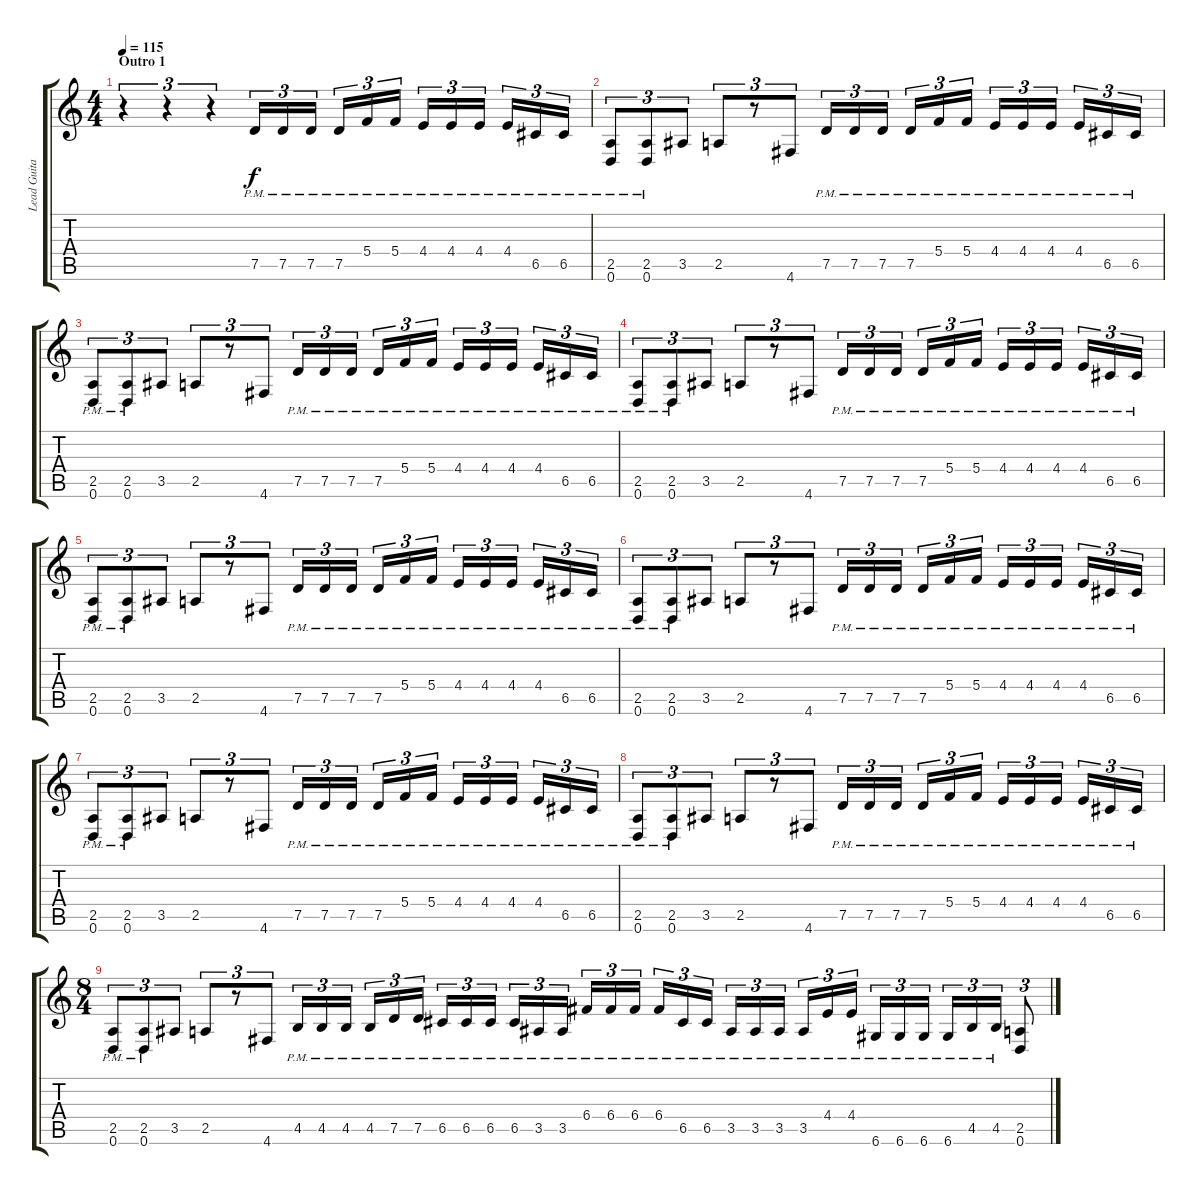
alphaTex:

\track ("Lead Guitar" "Lead Guita") {instrument distortionguitar}
\staff {score tabs}
\tuning (D4 A3 F3 C3 G2 D2) {hide}
\ts (4 4)
\section ("" "Outro 1")
\tempo 115
\clef g2
\ks c
r.4{tu (3 2) dy f} r.4{tu (3 2)} r.4{tu (3 2)} 7.5{pm}.16{tu (3 2)} 7.5{pm}.16{tu (3 2)} 7.5{pm}.16{tu (3 2) beam splitsecondary} 7.5{pm}.16{tu (3 2)} 5.4{pm}.16{tu (3 2)} 5.4{pm}.16{tu (3 2)} 4.4{pm}.16{tu (3 2)} 4.4{pm}.16{tu (3 2)} 4.4{pm}.16{tu (3 2) beam splitsecondary} 4.4{pm}.16{tu (3 2)} 6.5{pm}.16{tu (3 2)} 6.5{pm}.16{tu (3 2)} |
(2.5{pm} 0.6{pm}).8{tu (3 2)} (2.5{pm} 0.6{pm}).8{tu (3 2)} 3.5.8{tu (3 2)} 2.5.8{tu (3 2)} r.8{tu (3 2)} 4.6.8{tu (3 2)} 7.5{pm}.16{tu (3 2)} 7.5{pm}.16{tu (3 2)} 7.5{pm}.16{tu (3 2) beam splitsecondary} 7.5{pm}.16{tu (3 2)} 5.4{pm}.16{tu (3 2)} 5.4{pm}.16{tu (3 2)} 4.4{pm}.16{tu (3 2)} 4.4{pm}.16{tu (3 2)} 4.4{pm}.16{tu (3 2) beam splitsecondary} 4.4{pm}.16{tu (3 2)} 6.5{pm}.16{tu (3 2)} 6.5{pm}.16{tu (3 2)} |
(2.5{pm} 0.6{pm}).8{tu (3 2)} (2.5{pm} 0.6{pm}).8{tu (3 2)} 3.5.8{tu (3 2)} 2.5.8{tu (3 2)} r.8{tu (3 2)} 4.6.8{tu (3 2)} 7.5{pm}.16{tu (3 2)} 7.5{pm}.16{tu (3 2)} 7.5{pm}.16{tu (3 2) beam splitsecondary} 7.5{pm}.16{tu (3 2)} 5.4{pm}.16{tu (3 2)} 5.4{pm}.16{tu (3 2)} 4.4{pm}.16{tu (3 2)} 4.4{pm}.16{tu (3 2)} 4.4{pm}.16{tu (3 2) beam splitsecondary} 4.4{pm}.16{tu (3 2)} 6.5{pm}.16{tu (3 2)} 6.5{pm}.16{tu (3 2)} |
(2.5{pm} 0.6{pm}).8{tu (3 2)} (2.5{pm} 0.6{pm}).8{tu (3 2)} 3.5.8{tu (3 2)} 2.5.8{tu (3 2)} r.8{tu (3 2)} 4.6.8{tu (3 2)} 7.5{pm}.16{tu (3 2)} 7.5{pm}.16{tu (3 2)} 7.5{pm}.16{tu (3 2) beam splitsecondary} 7.5{pm}.16{tu (3 2)} 5.4{pm}.16{tu (3 2)} 5.4{pm}.16{tu (3 2)} 4.4{pm}.16{tu (3 2)} 4.4{pm}.16{tu (3 2)} 4.4{pm}.16{tu (3 2) beam splitsecondary} 4.4{pm}.16{tu (3 2)} 6.5{pm}.16{tu (3 2)} 6.5{pm}.16{tu (3 2)} |
(2.5{pm} 0.6{pm}).8{tu (3 2)} (2.5{pm} 0.6{pm}).8{tu (3 2)} 3.5.8{tu (3 2)} 2.5.8{tu (3 2)} r.8{tu (3 2)} 4.6.8{tu (3 2)} 7.5{pm}.16{tu (3 2)} 7.5{pm}.16{tu (3 2)} 7.5{pm}.16{tu (3 2) beam splitsecondary} 7.5{pm}.16{tu (3 2)} 5.4{pm}.16{tu (3 2)} 5.4{pm}.16{tu (3 2)} 4.4{pm}.16{tu (3 2)} 4.4{pm}.16{tu (3 2)} 4.4{pm}.16{tu (3 2) beam splitsecondary} 4.4{pm}.16{tu (3 2)} 6.5{pm}.16{tu (3 2)} 6.5{pm}.16{tu (3 2)} |
(2.5{pm} 0.6{pm}).8{tu (3 2)} (2.5{pm} 0.6{pm}).8{tu (3 2)} 3.5.8{tu (3 2)} 2.5.8{tu (3 2)} r.8{tu (3 2)} 4.6.8{tu (3 2)} 7.5{pm}.16{tu (3 2)} 7.5{pm}.16{tu (3 2)} 7.5{pm}.16{tu (3 2) beam splitsecondary} 7.5{pm}.16{tu (3 2)} 5.4{pm}.16{tu (3 2)} 5.4{pm}.16{tu (3 2)} 4.4{pm}.16{tu (3 2)} 4.4{pm}.16{tu (3 2)} 4.4{pm}.16{tu (3 2) beam splitsecondary} 4.4{pm}.16{tu (3 2)} 6.5{pm}.16{tu (3 2)} 6.5{pm}.16{tu (3 2)} |
(2.5{pm} 0.6{pm}).8{tu (3 2)} (2.5{pm} 0.6{pm}).8{tu (3 2)} 3.5.8{tu (3 2)} 2.5.8{tu (3 2)} r.8{tu (3 2)} 4.6.8{tu (3 2)} 7.5{pm}.16{tu (3 2)} 7.5{pm}.16{tu (3 2)} 7.5{pm}.16{tu (3 2) beam splitsecondary} 7.5{pm}.16{tu (3 2)} 5.4{pm}.16{tu (3 2)} 5.4{pm}.16{tu (3 2)} 4.4{pm}.16{tu (3 2)} 4.4{pm}.16{tu (3 2)} 4.4{pm}.16{tu (3 2) beam splitsecondary} 4.4{pm}.16{tu (3 2)} 6.5{pm}.16{tu (3 2)} 6.5{pm}.16{tu (3 2)} |
(2.5{pm} 0.6{pm}).8{tu (3 2)} (2.5{pm} 0.6{pm}).8{tu (3 2)} 3.5.8{tu (3 2)} 2.5.8{tu (3 2)} r.8{tu (3 2)} 4.6.8{tu (3 2)} 7.5{pm}.16{tu (3 2)} 7.5{pm}.16{tu (3 2)} 7.5{pm}.16{tu (3 2) beam splitsecondary} 7.5{pm}.16{tu (3 2)} 5.4{pm}.16{tu (3 2)} 5.4{pm}.16{tu (3 2)} 4.4{pm}.16{tu (3 2)} 4.4{pm}.16{tu (3 2)} 4.4{pm}.16{tu (3 2) beam splitsecondary} 4.4{pm}.16{tu (3 2)} 6.5{pm}.16{tu (3 2)} 6.5{pm}.16{tu (3 2)} |
\ts (8 4)
(2.5{pm} 0.6{pm}).8{tu (3 2)} (2.5{pm} 0.6{pm}).8{tu (3 2)} 3.5.8{tu (3 2)} 2.5.8{tu (3 2)} r.8{tu (3 2)} 4.6.8{tu (3 2)} 4.5{pm}.16{tu (3 2)} 4.5{pm}.16{tu (3 2)} 4.5{pm}.16{tu (3 2) beam splitsecondary} 4.5{pm}.16{tu (3 2)} 7.5{pm}.16{tu (3 2)} 7.5{pm}.16{tu (3 2)} 6.5{pm}.16{tu (3 2)} 6.5{pm}.16{tu (3 2)} 6.5{pm}.16{tu (3 2) beam splitsecondary} 6.5{pm}.16{tu (3 2)} 3.5{pm}.16{tu (3 2)} 3.5{pm}.16{tu (3 2)} 6.4{pm}.16{tu (3 2)} 6.4{pm}.16{tu (3 2)} 6.4{pm}.16{tu (3 2) beam splitsecondary} 6.4{pm}.16{tu (3 2)} 6.5{pm}.16{tu (3 2)} 6.5{pm}.16{tu (3 2)} 3.5{pm}.16{tu (3 2)} 3.5{pm}.16{tu (3 2)} 3.5{pm}.16{tu (3 2) beam splitsecondary} 3.5{pm}.16{tu (3 2)} 4.4{pm}.16{tu (3 2)} 4.4{pm}.16{tu (3 2)} 6.6{pm}.16{tu (3 2)} 6.6{pm}.16{tu (3 2)} 6.6{pm}.16{tu (3 2) beam splitsecondary} 6.6{pm}.16{tu (3 2)} 4.5{pm}.16{tu (3 2)} 4.5{pm}.16{tu (3 2)} (2.5 0.6).8{tu (3 2)}
